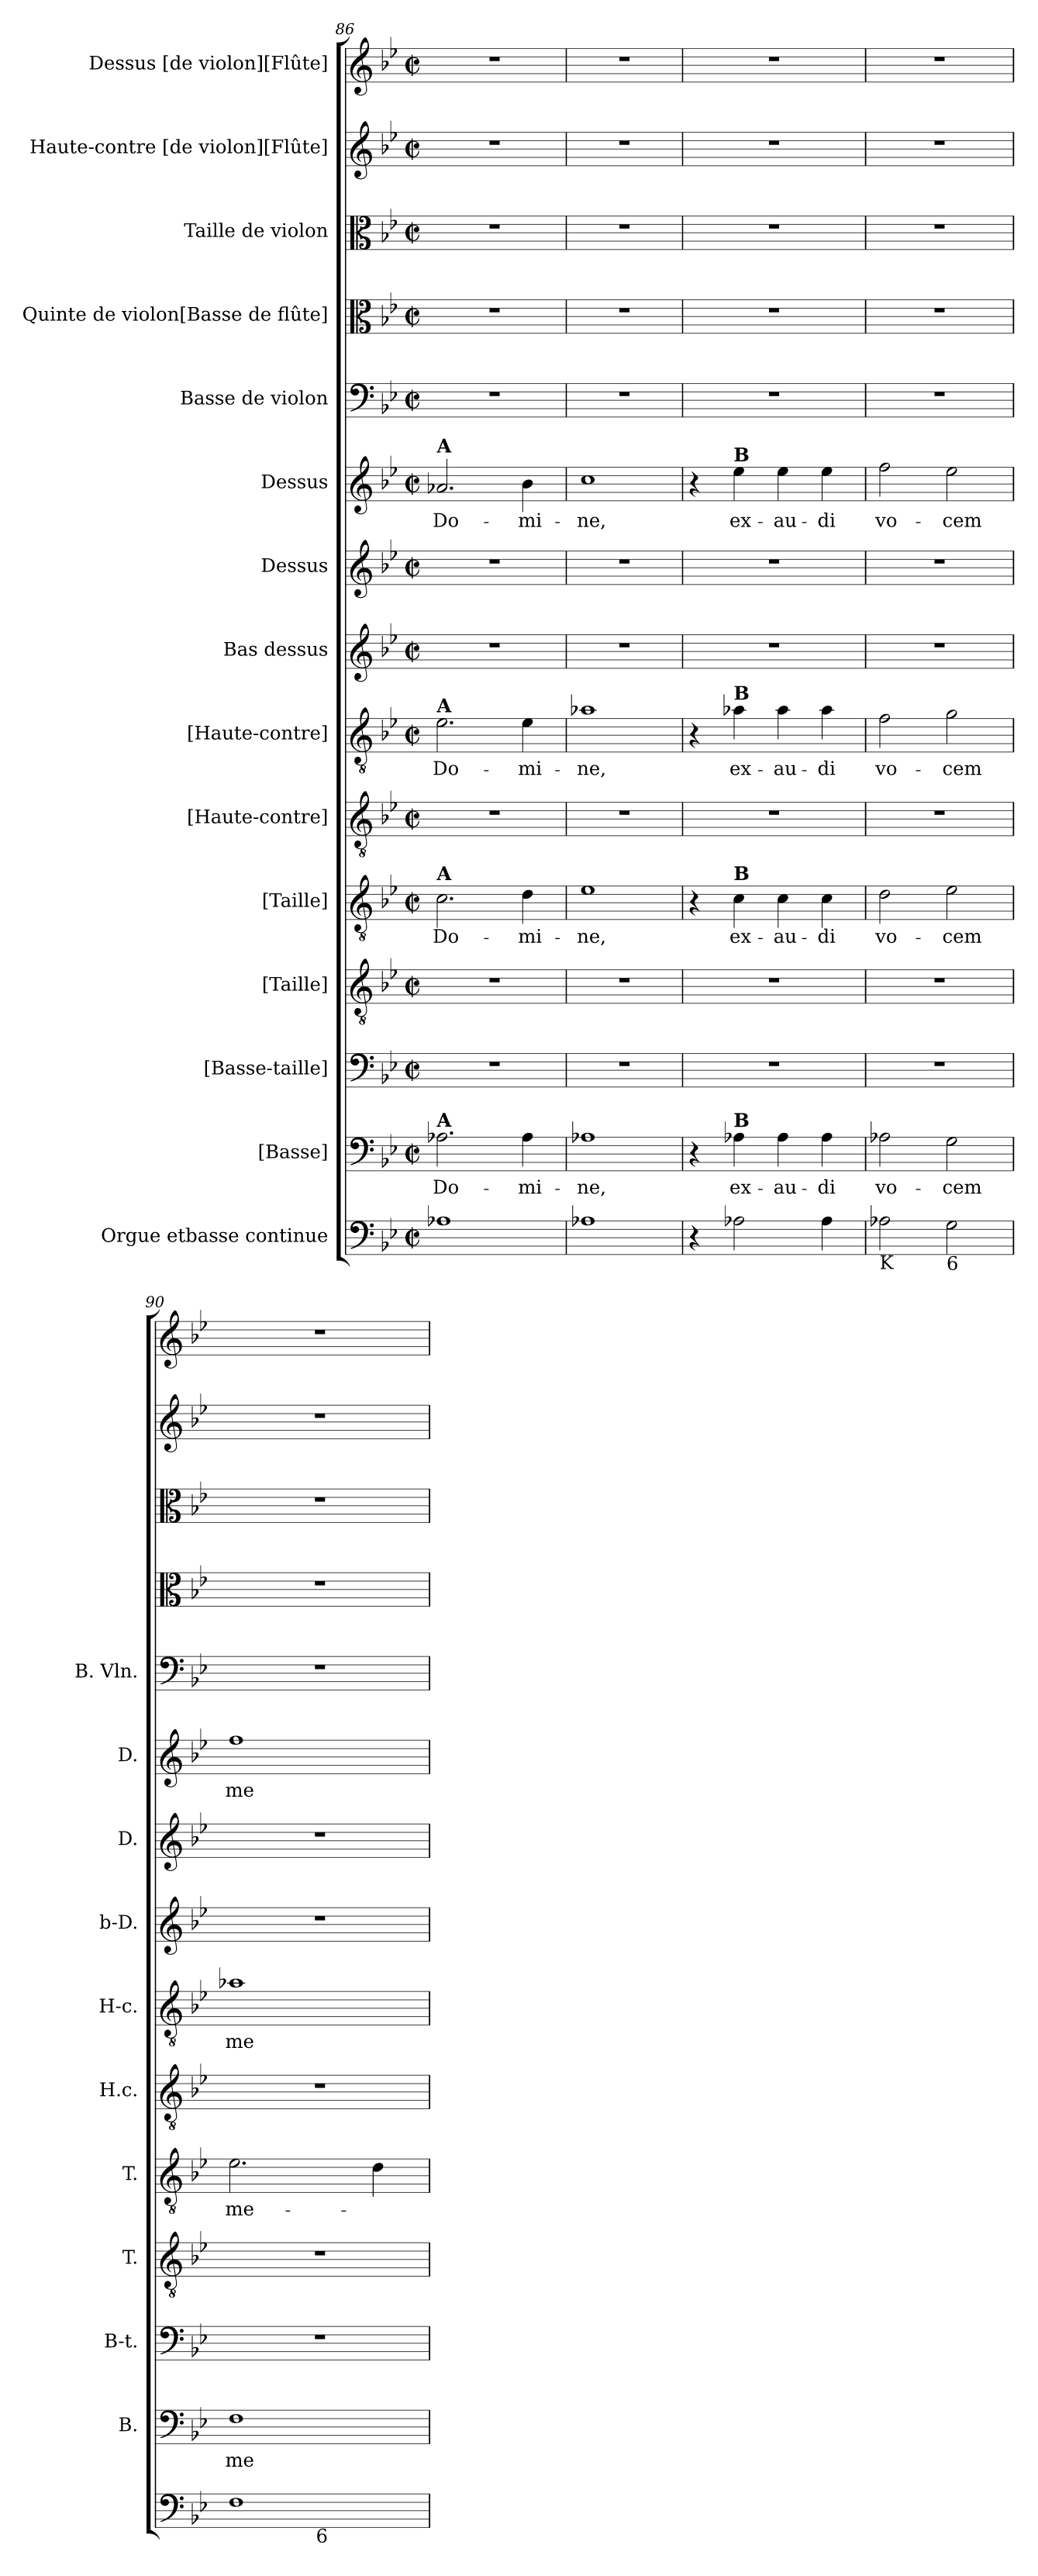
**kern	**kern	**text	**kern	**kern	**kern	**text	**kern	**kern	**text	**kern	**kern	**kern	**text	**kern	**kern	**kern	**kern	**kern
*part15	*part14	*part14	*part13	*part12	*part11	*part11	*part10	*part9	*part9	*part8	*part7	*part6	*part6	*part5	*part4	*part3	*part2	*part1
*staff15	*staff14	*staff14	*staff13	*staff12	*staff11	*staff11	*staff10	*staff9	*staff9	*staff8	*staff7	*staff6	*staff6	*staff5	*staff4	*staff3	*staff2	*staff1
*I"Orgue etbasse continue	*I"[Basse]	*	*I"[Basse-taille]	*I"[Taille]	*I"[Taille]	*	*I"[Haute-contre]	*I"[Haute-contre]	*	*I"Bas dessus	*I"Dessus	*I"Dessus	*	*I"Basse de violon	*I"Quinte de violon[Basse de flûte]	*I"Taille de violon	*I"Haute-contre [de violon][Flûte]	*I"Dessus [de violon][Flûte]
*	*I'B.	*	*I'B-t.	*I'T.	*I'T.	*	*I'H.c.	*I'H-c.	*	*I'b-D.	*I'D.	*I'D.	*	*I'B. Vln.	*	*	*	*
*clefF4	*clefF4	*	*clefF4	*clefGv2	*clefGv2	*	*clefGv2	*clefGv2	*	*clefG2	*clefG2	*clefG2	*	*clefF4	*clefC3	*clefC3	*clefG2	*clefG2
*	*	*	*	*ITrd7c12	*ITrd7c12	*	*ITrd7c12	*ITrd7c12	*	*	*	*	*	*ITrd7c12	*	*	*	*
*k[b-e-]	*k[b-e-]	*	*k[b-e-]	*k[b-e-]	*k[b-e-]	*	*k[b-e-]	*k[b-e-]	*	*k[b-e-]	*k[b-e-]	*k[b-e-]	*	*k[b-e-]	*k[b-e-]	*k[b-e-]	*k[b-e-]	*k[b-e-]
*g:	*g:	*	*g:	*g:	*g:	*	*g:	*g:	*	*g:	*g:	*g:	*	*g:	*g:	*g:	*g:	*g:
*M2/2	*M2/2	*	*M2/2	*M2/2	*M2/2	*	*M2/2	*M2/2	*	*M2/2	*M2/2	*M2/2	*	*M2/2	*M2/2	*M2/2	*M2/2	*M2/2
*met(c|)	*met(c|)	*	*met(c|)	*met(c|)	*met(c|)	*	*met(c|)	*met(c|)	*	*met(c|)	*met(c|)	*met(c|)	*	*met(c|)	*met(c|)	*met(c|)	*met(c|)	*met(c|)
=86	=86	=86	=86	=86	=86	=86	=86	=86	=86	=86	=86	=86	=86	=86	=86	=86	=86	=86
!	!	!	!	!	!	!	!	!	!	!	!	!LO:TX:a:B:t=A	!	!	!	!	!	!
!	!	!	!	!	!	!	!	!LO:TX:a:B:t=A	!	!	!	!	!	!	!	!	!	!
!	!	!	!	!	!LO:TX:a:B:t=A	!	!	!	!	!	!	!	!	!	!	!	!	!
!	!LO:TX:a:B:t=A	!	!	!	!	!	!	!	!	!	!	!	!	!	!	!	!	!
!	!	!LO:LY:b	!	!	!	!LO:LY:b	!	!	!LO:LY:b	!	!	!	!LO:LY:b	!	!	!	!	!
1A-X	2.A-X\	Do-	1r	1r	2.C\	Do-	1r	2.E-\	Do-	1r	1r	2.a-X/	Do-	1r	1r	1r	1r	1r
!	!	!LO:LY:b	!	!	!	!LO:LY:b	!	!	!LO:LY:b	!	!	!	!LO:LY:b	!	!	!	!	!
.	4A-\	-mi-	.	.	4D\	-mi-	.	4E-\	-mi-	.	.	4b-\	-mi-	.	.	.	.	.
=87	=87	=87	=87	=87	=87	=87	=87	=87	=87	=87	=87	=87	=87	=87	=87	=87	=87	=87
!	!	!LO:LY:b	!	!	!	!LO:LY:b	!	!	!LO:LY:b	!	!	!	!LO:LY:b	!	!	!	!	!
1A-X	1A-X	-ne,	1r	1r	1E-	-ne,	1r	1A-X	-ne,	1r	1r	1cc	-ne,	1r	1r	1r	1r	1r
=88	=88	=88	=88	=88	=88	=88	=88	=88	=88	=88	=88	=88	=88	=88	=88	=88	=88	=88
4r	4r	.	1r	1r	4r	.	1r	4r	.	1r	1r	4r	.	1r	1r	1r	1r	1r
!	!	!	!	!	!	!	!	!	!	!	!	!LO:TX:a:B:t=B	!	!	!	!	!	!
!	!	!	!	!	!	!	!	!LO:TX:a:B:t=B	!	!	!	!	!	!	!	!	!	!
!	!	!	!	!	!LO:TX:a:B:t=B	!	!	!	!	!	!	!	!	!	!	!	!	!
!	!LO:TX:a:B:t=B	!	!	!	!	!	!	!	!	!	!	!	!	!	!	!	!	!
!	!	!LO:LY:b	!	!	!	!LO:LY:b	!	!	!LO:LY:b	!	!	!	!LO:LY:b	!	!	!	!	!
2A-X\	4A-X\	ex-	.	.	4C\	ex-	.	4A-X\	ex-	.	.	4ee-\	ex-	.	.	.	.	.
!	!	!LO:LY:b	!	!	!	!LO:LY:b	!	!	!LO:LY:b	!	!	!	!LO:LY:b	!	!	!	!	!
.	4A-\	-au-	.	.	4C\	-au-	.	4A-\	-au-	.	.	4ee-\	-au-	.	.	.	.	.
!	!	!LO:LY:b	!	!	!	!LO:LY:b	!	!	!LO:LY:b	!	!	!	!LO:LY:b	!	!	!	!	!
4A-\	4A-\	-di	.	.	4C\	-di	.	4A-\	-di	.	.	4ee-\	-di	.	.	.	.	.
!!LO:LB:g=z
=89	=89	=89	=89	=89	=89	=89	=89	=89	=89	=89	=89	=89	=89	=89	=89	=89	=89	=89
!LO:TX:b:t=K	!	!	!	!	!	!	!	!	!	!	!	!	!	!	!	!	!	!
!	!	!LO:LY:b	!	!	!	!LO:LY:b	!	!	!LO:LY:b	!	!	!	!LO:LY:b	!	!	!	!	!
2A-X\	2A-X\	vo-	1r	1r	2D\	vo-	1r	2F\	vo-	1r	1r	2ff\	vo-	1r	1r	1r	1r	1r
!LO:TX:b:t=6	!	!	!	!	!	!	!	!	!	!	!	!	!	!	!	!	!	!
!	!	!LO:LY:b	!	!	!	!LO:LY:b	!	!	!LO:LY:b	!	!	!	!LO:LY:b	!	!	!	!	!
2G\	2G\	-cem	.	.	2E-\	-cem	.	2G\	-cem	.	.	2ee-\	-cem	.	.	.	.	.
=90	=90	=90	=90	=90	=90	=90	=90	=90	=90	=90	=90	=90	=90	=90	=90	=90	=90	=90
!LO:TX:b:t=7	!	!	!	!	!	!	!	!	!	!	!	!	!	!	!	!	!	!
!LO:TX:b:t=!	!	!	!	!	!	!	!	!	!	!	!	!	!	!	!	!	!	!
!	!	!LO:LY:b	!	!	!	!LO:LY:b	!	!	!LO:LY:b	!	!	!	!LO:LY:b	!	!	!	!	!
*^	*	*	*	*	*	*	*	*	*	*	*	*	*	*	*	*	*	*
1F	2ryy	1F	me-	1r	1r	2.E-\	me-	1r	1A-X	me-	1r	1r	1ff	me-	1r	1r	1r	1r	1r
!	!LO:TX:b:t=6	!	!	!	!	!	!	!	!	!	!	!	!	!	!	!	!	!	!
.	2ryy	.	.	.	.	.	.	.	.	.	.	.	.	.	.	.	.	.	.
.	.	.	.	.	.	4D\	.	.	.	.	.	.	.	.	.	.	.	.	.
*v	*v	*	*	*	*	*	*	*	*	*	*	*	*	*	*	*	*	*	*
=	=	=	=	=	=	=	=	=	=	=	=	=	=	=	=	=	=	=
*-	*-	*-	*-	*-	*-	*-	*-	*-	*-	*-	*-	*-	*-	*-	*-	*-	*-	*-
